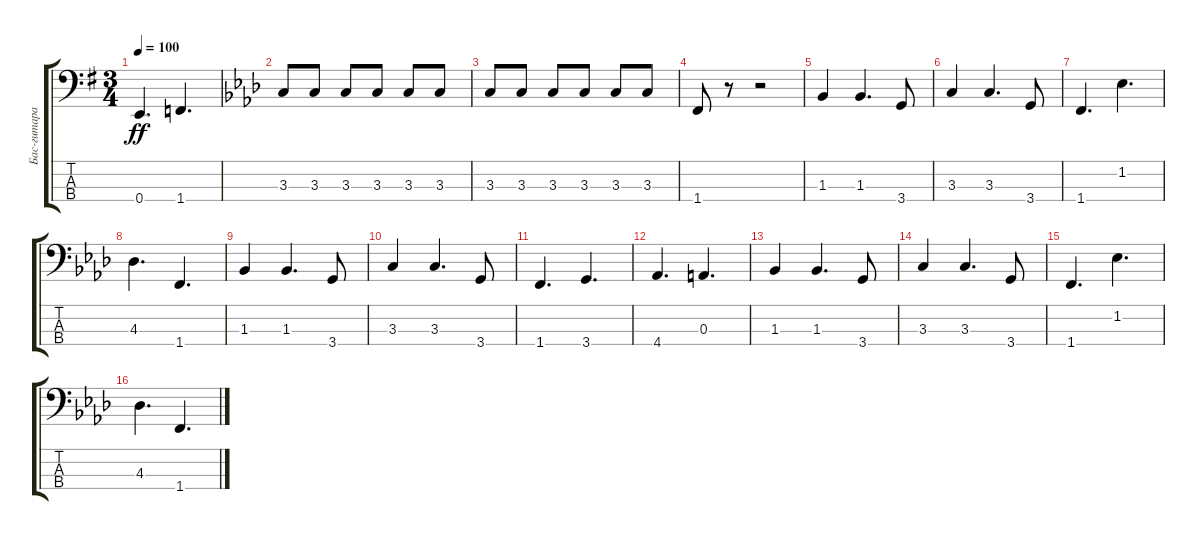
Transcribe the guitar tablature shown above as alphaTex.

\track ("Бас-гитара" "Бас-гитара") {instrument electricbassfinger}
\staff {score tabs}
\tuning (G2 D2 A1 E1) {hide}
\ts (3 4)
\tempo 100
\clef f4
\ks eminor
0.4.4{d dy ff} 1.4.4{d} |
\ks fminor
3.3.8 3.3.8 3.3.8 3.3.8 3.3.8 3.3.8 |
3.3.8 3.3.8 3.3.8 3.3.8 3.3.8 3.3.8 |
1.4.8 r.8 r.2 |
1.3.4 1.3.4{d} 3.4.8 |
3.3.4 3.3.4{d} 3.4.8 |
1.4.4{d} 1.2.4{d} |
4.3.4{d} 1.4.4{d} |
1.3.4 1.3.4{d} 3.4.8 |
3.3.4 3.3.4{d} 3.4.8 |
1.4.4{d} 3.4.4{d} |
4.4.4{d} 0.3.4{d} |
1.3.4 1.3.4{d} 3.4.8 |
3.3.4 3.3.4{d} 3.4.8 |
1.4.4{d} 1.2.4{d} |
4.3.4{d} 1.4.4{d}
